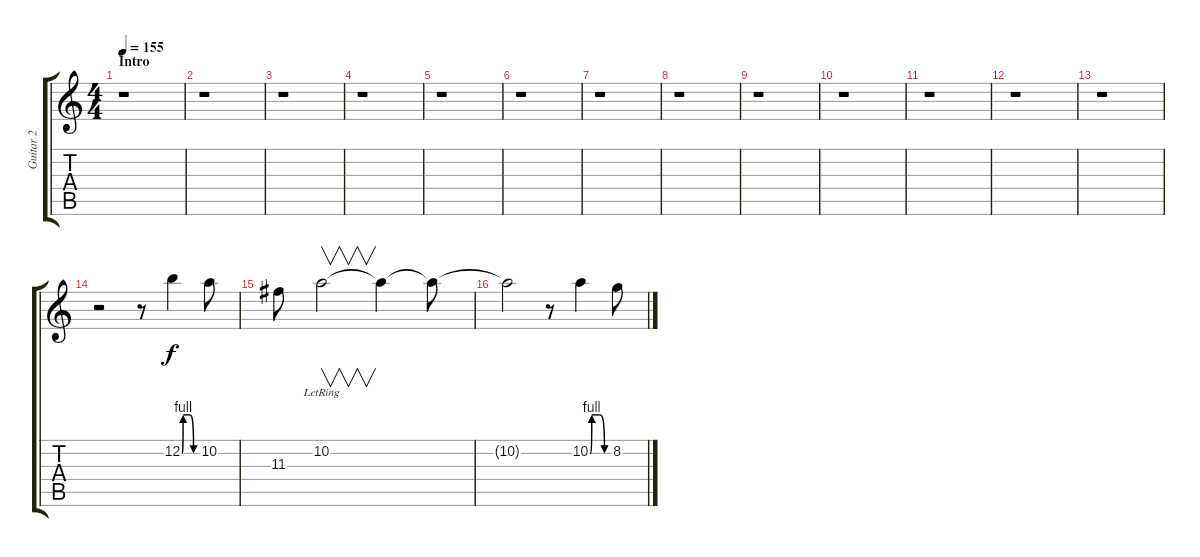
\track ("Guitar 2" "Guitar 2") {instrument overdrivenguitar}
\staff {score tabs}
\tuning (E4 B3 G3 D3 A2 E2) {hide}
\ts (4 4)
\section ("" "Intro")
\tempo 155
\clef g2
\ks c
r.1{dy f instrument overdrivenguitar} |
r.1 |
r.1 |
r.1 |
r.1 |
r.1 |
r.1 |
r.1 |
r.1 |
r.1 |
r.1 |
r.1 |
r.1 |
r.2 r.8 12.2{be (custom 0 0 4 4 15 4 30 4 45 0 60 0)}.4 10.2.8 |
11.3.8 10.2{lr}.2{v} 10.2{t}.4 10.2{t}.8 |
10.2{t}.2 r.8 10.2{be (custom 0 0 5 4 15 4 30 4 45 0 60 0)}.4 8.2.8
